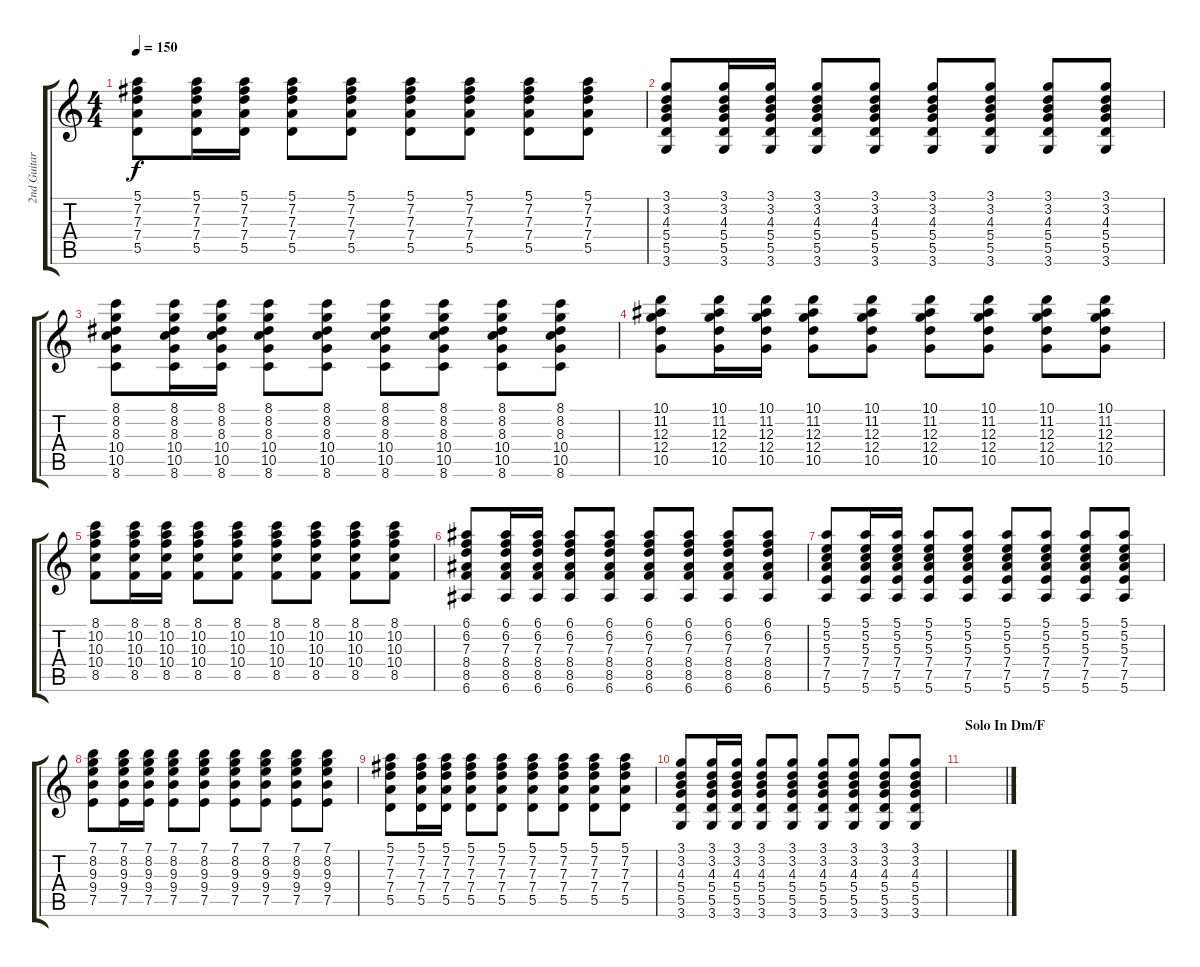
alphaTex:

\track ("2nd Guitar" "2nd Guitar") {instrument overdrivenguitar}
\staff {score tabs}
\tuning (E4 B3 G3 D3 A2 E2) {hide}
\ts (4 4)
\tempo 150
\clef g2
\ks c
(5.1 7.2 7.3 7.4 5.5).8{dy f} (5.1 7.2 7.3 7.4 5.5).16 (5.1 7.2 7.3 7.4 5.5).16 (5.1 7.2 7.3 7.4 5.5).8 (5.1 7.2 7.3 7.4 5.5).8 (5.1 7.2 7.3 7.4 5.5).8 (5.1 7.2 7.3 7.4 5.5).8 (5.1 7.2 7.3 7.4 5.5).8 (5.1 7.2 7.3 7.4 5.5).8 |
(3.1 3.2 4.3 5.4 5.5 3.6).8 (3.1 3.2 4.3 5.4 5.5 3.6).16 (3.1 3.2 4.3 5.4 5.5 3.6).16 (3.1 3.2 4.3 5.4 5.5 3.6).8 (3.1 3.2 4.3 5.4 5.5 3.6).8 (3.1 3.2 4.3 5.4 5.5 3.6).8 (3.1 3.2 4.3 5.4 5.5 3.6).8 (3.1 3.2 4.3 5.4 5.5 3.6).8 (3.1 3.2 4.3 5.4 5.5 3.6).8 |
(8.1 8.2 8.3 10.4 10.5 8.6).8{volume 16 instrument electricguitarjazz} (8.1 8.2 8.3 10.4 10.5 8.6).16 (8.1 8.2 8.3 10.4 10.5 8.6).16 (8.1 8.2 8.3 10.4 10.5 8.6).8 (8.1 8.2 8.3 10.4 10.5 8.6).8 (8.1 8.2 8.3 10.4 10.5 8.6).8 (8.1 8.2 8.3 10.4 10.5 8.6).8 (8.1 8.2 8.3 10.4 10.5 8.6).8 (8.1 8.2 8.3 10.4 10.5 8.6).8 |
(10.1 11.2 12.3 12.4 10.5).8 (10.1 11.2 12.3 12.4 10.5).16 (10.1 11.2 12.3 12.4 10.5).16 (10.1 11.2 12.3 12.4 10.5).8 (10.1 11.2 12.3 12.4 10.5).8 (10.1 11.2 12.3 12.4 10.5).8 (10.1 11.2 12.3 12.4 10.5).8 (10.1 11.2 12.3 12.4 10.5).8 (10.1 11.2 12.3 12.4 10.5).8 |
(8.1 10.2 10.3 10.4 8.5).8 (8.1 10.2 10.3 10.4 8.5).16 (8.1 10.2 10.3 10.4 8.5).16 (8.1 10.2 10.3 10.4 8.5).8 (8.1 10.2 10.3 10.4 8.5).8 (8.1 10.2 10.3 10.4 8.5).8 (8.1 10.2 10.3 10.4 8.5).8 (8.1 10.2 10.3 10.4 8.5).8 (8.1 10.2 10.3 10.4 8.5).8 |
(6.1 6.2 7.3 8.4 8.5 6.6).8 (6.1 6.2 7.3 8.4 8.5 6.6).16 (6.1 6.2 7.3 8.4 8.5 6.6).16 (6.1 6.2 7.3 8.4 8.5 6.6).8 (6.1 6.2 7.3 8.4 8.5 6.6).8 (6.1 6.2 7.3 8.4 8.5 6.6).8 (6.1 6.2 7.3 8.4 8.5 6.6).8 (6.1 6.2 7.3 8.4 8.5 6.6).8 (6.1 6.2 7.3 8.4 8.5 6.6).8 |
(5.1 5.2 5.3 7.4 7.5 5.6).8{volume 16 instrument electricguitarjazz} (5.1 5.2 5.3 7.4 7.5 5.6).16 (5.1 5.2 5.3 7.4 7.5 5.6).16 (5.1 5.2 5.3 7.4 7.5 5.6).8 (5.1 5.2 5.3 7.4 7.5 5.6).8 (5.1 5.2 5.3 7.4 7.5 5.6).8 (5.1 5.2 5.3 7.4 7.5 5.6).8 (5.1 5.2 5.3 7.4 7.5 5.6).8 (5.1 5.2 5.3 7.4 7.5 5.6).8 |
(7.1 8.2 9.3 9.4 7.5).8 (7.1 8.2 9.3 9.4 7.5).16 (7.1 8.2 9.3 9.4 7.5).16 (7.1 8.2 9.3 9.4 7.5).8 (7.1 8.2 9.3 9.4 7.5).8 (7.1 8.2 9.3 9.4 7.5).8 (7.1 8.2 9.3 9.4 7.5).8 (7.1 8.2 9.3 9.4 7.5).8 (7.1 8.2 9.3 9.4 7.5).8 |
(5.1 7.2 7.3 7.4 5.5).8 (5.1 7.2 7.3 7.4 5.5).16 (5.1 7.2 7.3 7.4 5.5).16 (5.1 7.2 7.3 7.4 5.5).8 (5.1 7.2 7.3 7.4 5.5).8 (5.1 7.2 7.3 7.4 5.5).8 (5.1 7.2 7.3 7.4 5.5).8 (5.1 7.2 7.3 7.4 5.5).8 (5.1 7.2 7.3 7.4 5.5).8 |
(3.1 3.2 4.3 5.4 5.5 3.6).8 (3.1 3.2 4.3 5.4 5.5 3.6).16 (3.1 3.2 4.3 5.4 5.5 3.6).16 (3.1 3.2 4.3 5.4 5.5 3.6).8 (3.1 3.2 4.3 5.4 5.5 3.6).8 (3.1 3.2 4.3 5.4 5.5 3.6).8 (3.1 3.2 4.3 5.4 5.5 3.6).8 (3.1 3.2 4.3 5.4 5.5 3.6).8 (3.1 3.2 4.3 5.4 5.5 3.6).8 |
\section ("" "Solo In Dm/F")
